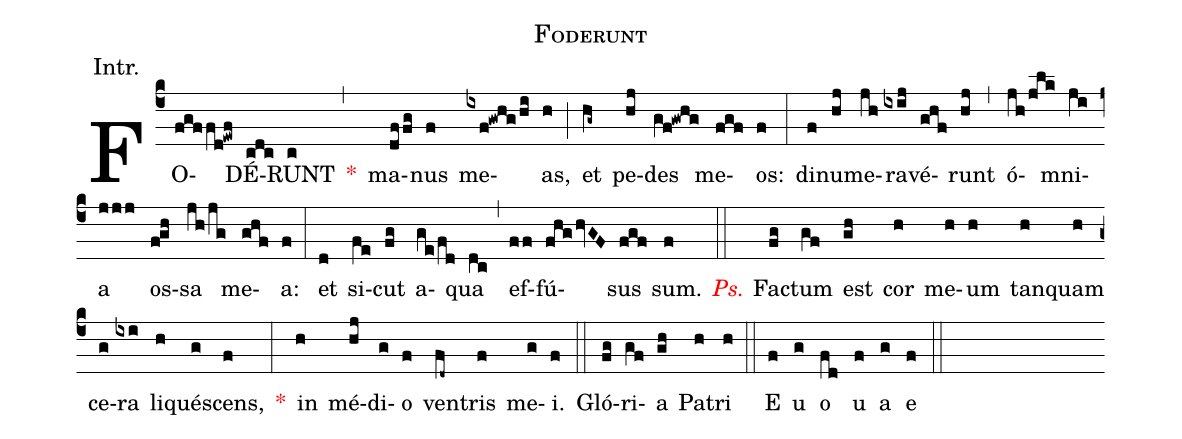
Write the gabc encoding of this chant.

name:Foderunt;
annotation:Intr.;
mode:VI.;
office-part:Introit;
%%
(c4) FO(fgffd!ewf)DÉ(cdc)RUNT(c) <v>\red{*}</v>(,) ma(dffg)nus(f) me(ixf!gwhg/hi)as,(h) (;) et(hg~) pe(hj)des(gf!gwhg) me(fgf)os:(f) (:) di(f)nu(hj)me(jh)ra(ixij)vé(ghf)runt(hj) (,) ó(jh/jlk)mni(ji)a(jjj) os(f!gh)sa(jh/jg) me(ghf)a:(f) (:) et(d) si(fe)cut(fg) a(ge/fd)qua(dc) (,) ef(ff)fú(fhg/hvGF)sus(fgf) sum.(f) (::) <v>\redit{Ps.}</v> Fa(fg)ctum(gf) est(gh) cor(h) me(h)um(h) tan(h)quam(h) ce(g)ra(ixi) li(h)qué(g)scens,(f) <v>\red{*}</v>(:) in(h) mé(hj)di(g)o(f) ven(fd~)tris(f) me(g)i.(f) (::) Gló(fg)ri(gf)a(gh) Pa(h)tri(h) (::) E(f) u(g) o(fd) u(f) a(g) e(f) (::)
